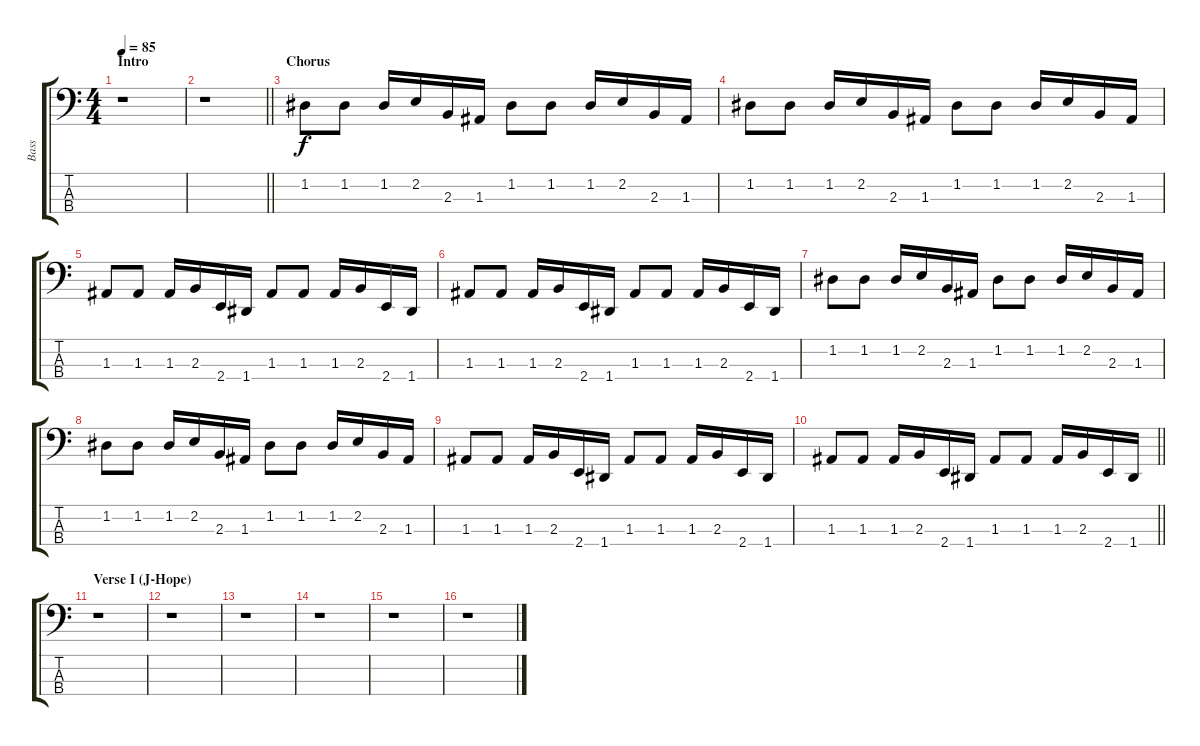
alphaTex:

\track ("Bass" "Bass") {instrument synthbass2}
\staff {score tabs}
\tuning (G2 D2 A1 D1) {hide}
\ts (4 4)
\section ("" "Intro")
\tempo 85
\clef f4
\ks c
r.1{dy f instrument synthbass2} |
\barLineRight lightlight
r.1 |
\section ("" "Chorus")
1.2.8 1.2.8 1.2.16 2.2.16 2.3.16 1.3.16 1.2.8 1.2.8 1.2.16 2.2.16 2.3.16 1.3.16 |
1.2.8 1.2.8 1.2.16 2.2.16 2.3.16 1.3.16 1.2.8 1.2.8 1.2.16 2.2.16 2.3.16 1.3.16 |
1.3.8 1.3.8 1.3.16 2.3.16 2.4.16 1.4.16 1.3.8 1.3.8 1.3.16 2.3.16 2.4.16 1.4.16 |
1.3.8 1.3.8 1.3.16 2.3.16 2.4.16 1.4.16 1.3.8 1.3.8 1.3.16 2.3.16 2.4.16 1.4.16 |
1.2.8 1.2.8 1.2.16 2.2.16 2.3.16 1.3.16 1.2.8 1.2.8 1.2.16 2.2.16 2.3.16 1.3.16 |
1.2.8 1.2.8 1.2.16 2.2.16 2.3.16 1.3.16 1.2.8 1.2.8 1.2.16 2.2.16 2.3.16 1.3.16 |
1.3.8 1.3.8 1.3.16 2.3.16 2.4.16 1.4.16 1.3.8 1.3.8 1.3.16 2.3.16 2.4.16 1.4.16 |
\barLineRight lightlight
1.3.8 1.3.8 1.3.16 2.3.16 2.4.16 1.4.16 1.3.8 1.3.8 1.3.16 2.3.16 2.4.16 1.4.16 |
\section ("" "Verse I (J-Hope)")
r.1 |
r.1 |
r.1 |
r.1 |
r.1 |
r.1
